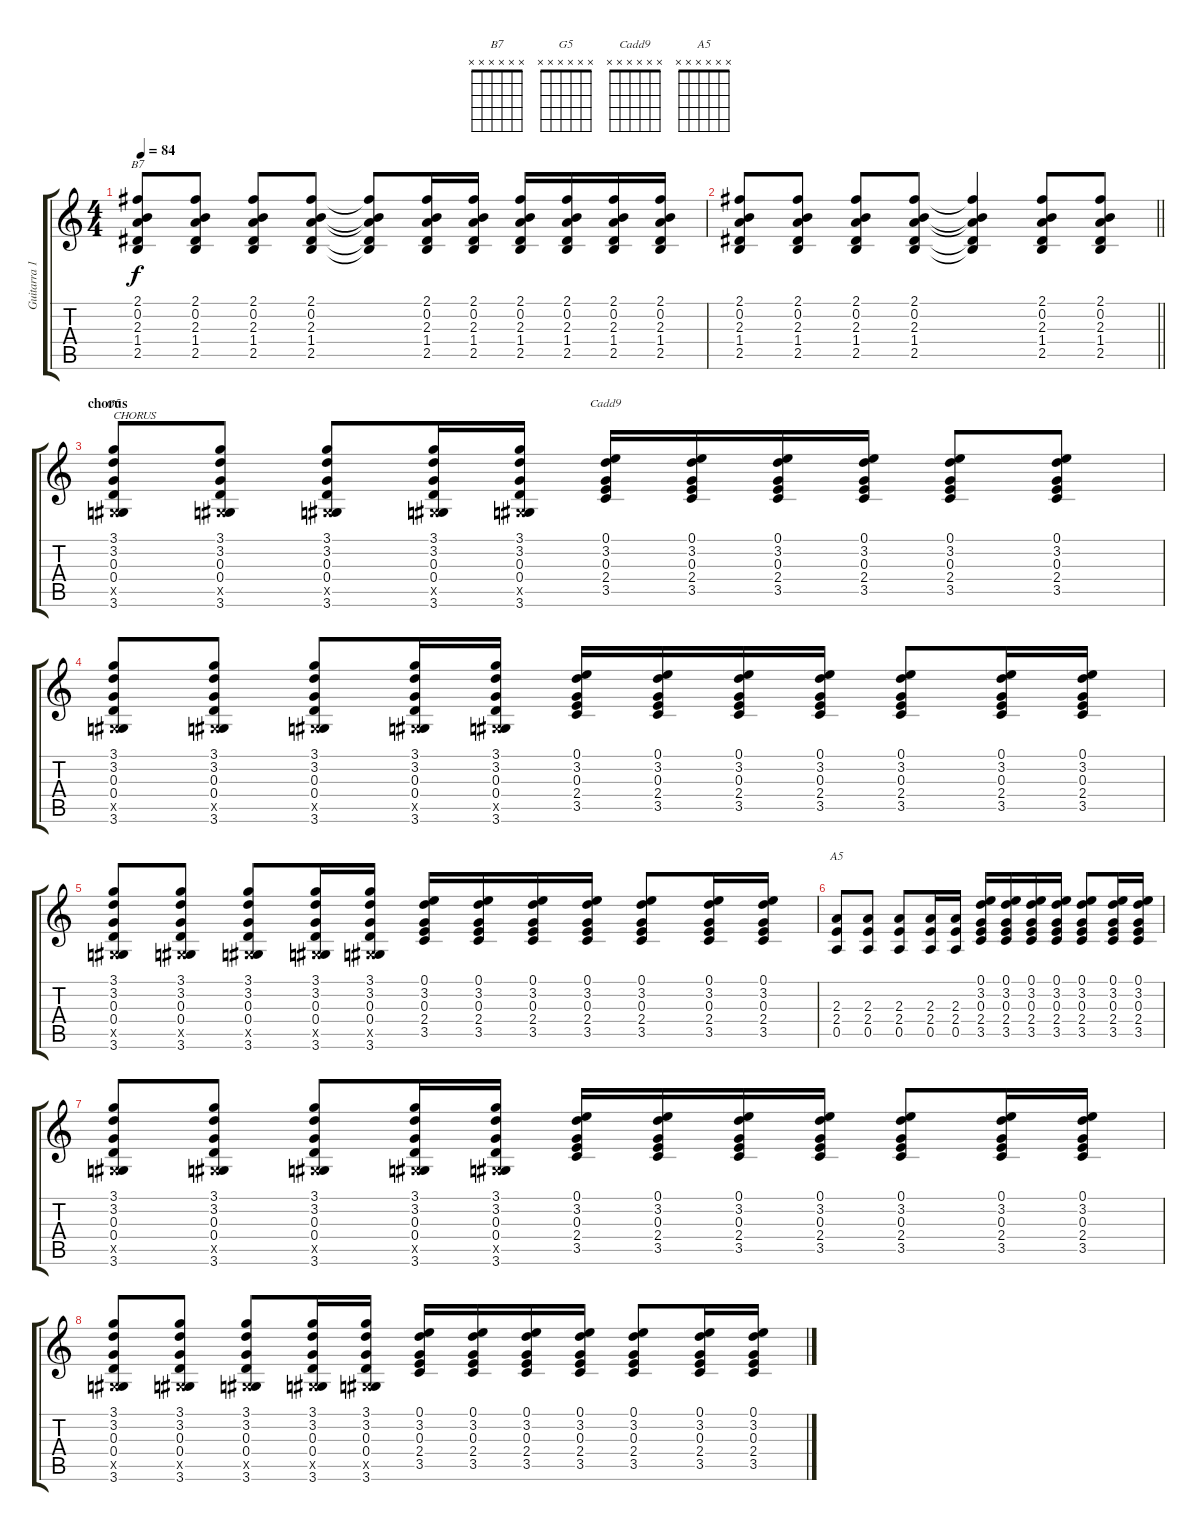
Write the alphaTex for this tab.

\track ("Guitarra 1" "Guitarra 1") {instrument distortionguitar}
\staff {score tabs}
\tuning (E4 B3 G3 D3 A2 E2) {hide}
\chord ("B7" x x x x x x)
\chord ("G5" x x x x x x)
\chord ("Cadd9" x x x x x x)
\chord ("A5" x x x x x x)
\ts (4 4)
\tempo 84
\clef g2
\ks c
(2.1 0.2 2.3 1.4 2.5).8{ch "B7" dy f} (2.1 0.2 2.3 1.4 2.5).8 (2.1 0.2 2.3 1.4 2.5).8 (2.1 0.2 2.3 1.4 2.5).8 (2.1{t} 0.2{t} 2.3{t} 1.4{t} 2.5{t}).8 (2.1 0.2 2.3 1.4 2.5).16 (2.1 0.2 2.3 1.4 2.5).16 (2.1 0.2 2.3 1.4 2.5).16 (2.1 0.2 2.3 1.4 2.5).16 (2.1 0.2 2.3 1.4 2.5).16 (2.1 0.2 2.3 1.4 2.5).16 |
\barLineRight lightlight
(2.1 0.2 2.3 1.4 2.5).8 (2.1 0.2 2.3 1.4 2.5).8 (2.1 0.2 2.3 1.4 2.5).8 (2.1 0.2 2.3 1.4 2.5).8 (2.1{t} 0.2{t} 2.3{t} 1.4{t} 2.5{t}).4 (2.1 0.2 2.3 1.4 2.5).8 (2.1 0.2 2.3 1.4 2.5).8 |
\section ("" "chorus")
(3.1 3.2 0.3 0.4 -1.5{x} 3.6).8{ch "G5" txt "CHORUS"} (3.1 3.2 0.3 0.4 -1.5{x} 3.6).8 (3.1 3.2 0.3 0.4 -1.5{x} 3.6).8 (3.1 3.2 0.3 0.4 -1.5{x} 3.6).16 (3.1 3.2 0.3 0.4 -1.5{x} 3.6).16 (0.1 3.2 0.3 2.4 3.5).16{ch "Cadd9"} (0.1 3.2 0.3 2.4 3.5).16 (0.1 3.2 0.3 2.4 3.5).16 (0.1 3.2 0.3 2.4 3.5).16 (0.1 3.2 0.3 2.4 3.5).8 (0.1 3.2 0.3 2.4 3.5).8 |
(3.1 3.2 0.3 0.4 -1.5{x} 3.6).8 (3.1 3.2 0.3 0.4 -1.5{x} 3.6).8 (3.1 3.2 0.3 0.4 -1.5{x} 3.6).8 (3.1 3.2 0.3 0.4 -1.5{x} 3.6).16 (3.1 3.2 0.3 0.4 -1.5{x} 3.6).16 (0.1 3.2 0.3 2.4 3.5).16 (0.1 3.2 0.3 2.4 3.5).16 (0.1 3.2 0.3 2.4 3.5).16 (0.1 3.2 0.3 2.4 3.5).16 (0.1 3.2 0.3 2.4 3.5).8 (0.1 3.2 0.3 2.4 3.5).16 (0.1 3.2 0.3 2.4 3.5).16 |
(3.1 3.2 0.3 0.4 -1.5{x} 3.6).8 (3.1 3.2 0.3 0.4 -1.5{x} 3.6).8 (3.1 3.2 0.3 0.4 -1.5{x} 3.6).8 (3.1 3.2 0.3 0.4 -1.5{x} 3.6).16 (3.1 3.2 0.3 0.4 -1.5{x} 3.6).16 (0.1 3.2 0.3 2.4 3.5).16 (0.1 3.2 0.3 2.4 3.5).16 (0.1 3.2 0.3 2.4 3.5).16 (0.1 3.2 0.3 2.4 3.5).16 (0.1 3.2 0.3 2.4 3.5).8 (0.1 3.2 0.3 2.4 3.5).16 (0.1 3.2 0.3 2.4 3.5).16 |
(2.3 2.4 0.5).8{ch "A5"} (2.3 2.4 0.5).8 (2.3 2.4 0.5).8 (2.3 2.4 0.5).16 (2.3 2.4 0.5).16 (0.1 3.2 0.3 2.4 3.5).16 (0.1 3.2 0.3 2.4 3.5).16 (0.1 3.2 0.3 2.4 3.5).16 (0.1 3.2 0.3 2.4 3.5).16 (0.1 3.2 0.3 2.4 3.5).8 (0.1 3.2 0.3 2.4 3.5).16 (0.1 3.2 0.3 2.4 3.5).16 |
(3.1 3.2 0.3 0.4 -1.5{x} 3.6).8 (3.1 3.2 0.3 0.4 -1.5{x} 3.6).8 (3.1 3.2 0.3 0.4 -1.5{x} 3.6).8 (3.1 3.2 0.3 0.4 -1.5{x} 3.6).16 (3.1 3.2 0.3 0.4 -1.5{x} 3.6).16 (0.1 3.2 0.3 2.4 3.5).16 (0.1 3.2 0.3 2.4 3.5).16 (0.1 3.2 0.3 2.4 3.5).16 (0.1 3.2 0.3 2.4 3.5).16 (0.1 3.2 0.3 2.4 3.5).8 (0.1 3.2 0.3 2.4 3.5).16 (0.1 3.2 0.3 2.4 3.5).16 |
(3.1 3.2 0.3 0.4 -1.5{x} 3.6).8 (3.1 3.2 0.3 0.4 -1.5{x} 3.6).8 (3.1 3.2 0.3 0.4 -1.5{x} 3.6).8 (3.1 3.2 0.3 0.4 -1.5{x} 3.6).16 (3.1 3.2 0.3 0.4 -1.5{x} 3.6).16 (0.1 3.2 0.3 2.4 3.5).16 (0.1 3.2 0.3 2.4 3.5).16 (0.1 3.2 0.3 2.4 3.5).16 (0.1 3.2 0.3 2.4 3.5).16 (0.1 3.2 0.3 2.4 3.5).8 (0.1 3.2 0.3 2.4 3.5).16 (0.1 3.2 0.3 2.4 3.5).16
